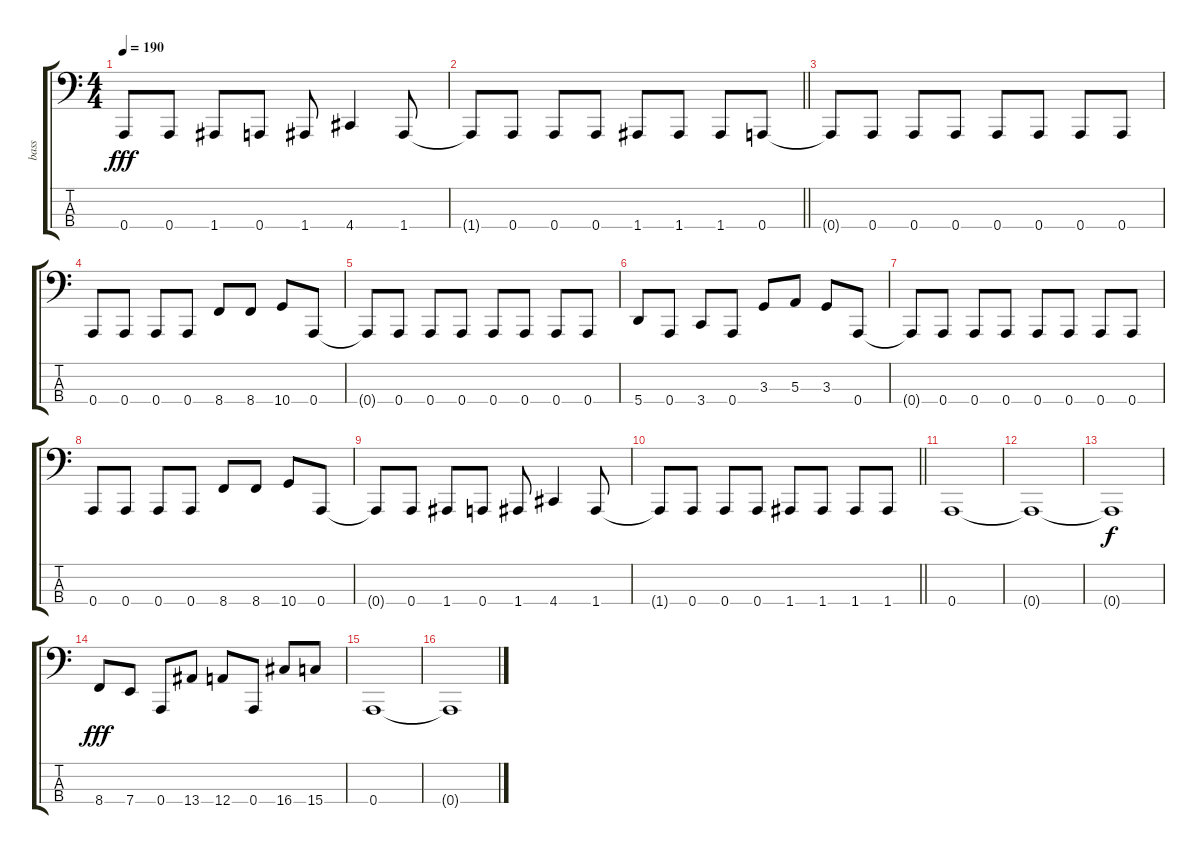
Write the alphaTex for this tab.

\track ("bass" "bass") {instrument electricbasspick}
\staff {score tabs}
\tuning (D2 A1 E1 A0) {hide}
\ts (4 4)
\tempo 190
\clef f4
\ks c
0.4{t}.8{dy fff} 0.4.8 1.4.8 0.4.8 1.4.8 4.4.4 1.4.8 |
\barLineRight lightlight
1.4{t}.8 0.4.8 0.4.8 0.4.8 1.4.8 1.4.8 1.4.8 0.4.8 |
\section ("" "")
0.4{t}.8 0.4.8 0.4.8 0.4.8 0.4.8 0.4.8 0.4.8 0.4.8 |
0.4.8 0.4.8 0.4.8 0.4.8 8.4.8 8.4.8 10.4.8 0.4.8 |
0.4{t}.8 0.4.8 0.4.8 0.4.8 0.4.8 0.4.8 0.4.8 0.4.8 |
5.4.8 0.4.8 3.4.8 0.4.8 3.3.8 5.3.8 3.3.8 0.4.8 |
0.4{t}.8 0.4.8 0.4.8 0.4.8 0.4.8 0.4.8 0.4.8 0.4.8 |
0.4.8 0.4.8 0.4.8 0.4.8 8.4.8 8.4.8 10.4.8 0.4.8 |
0.4{t}.8 0.4.8 1.4.8 0.4.8 1.4.8 4.4.4 1.4.8 |
\barLineRight lightlight
1.4{t}.8 0.4.8 0.4.8 0.4.8 1.4.8 1.4.8 1.4.8 1.4.8 |
\section ("" "")
0.4.1 |
0.4{t}.1 |
0.4{t}.1{dy f} |
8.4.8{dy fff} 7.4.8 0.4.8 13.4.8 12.4.8 0.4.8 16.4.8 15.4.8 |
0.4.1 |
0.4{t}.1
